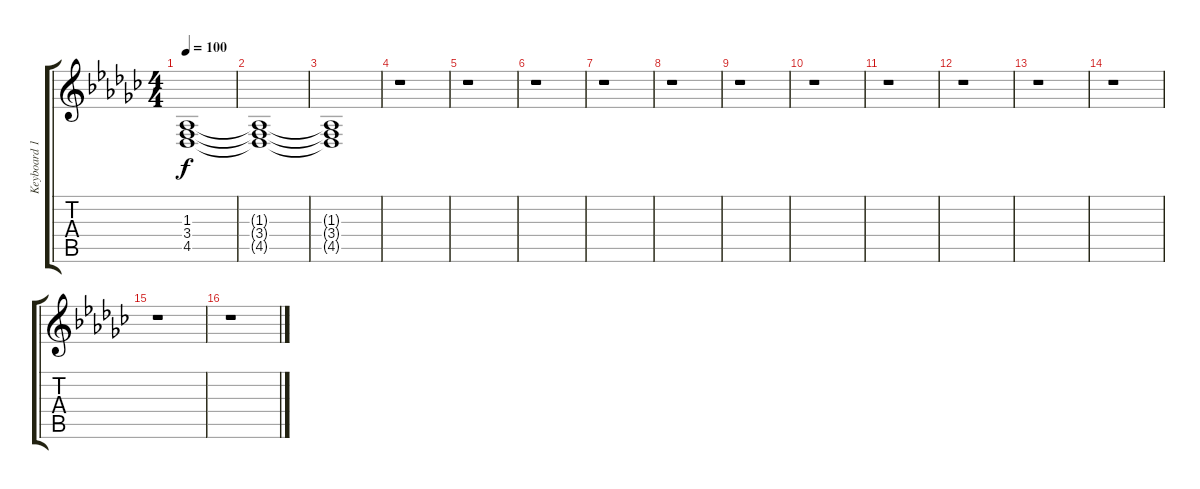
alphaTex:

\track ("Keyboard 1" "Keyboard 1") {instrument stringensemble1}
\staff {score tabs}
\tuning (E4 B3 G3 D3 A2 E2) {hide}
\ts (4 4)
\tempo 100
\clef g2
\ks gb
(1.3 3.4 4.5).1{dy f} |
(1.3{t} 3.4{t} 4.5{t}).1 |
(1.3{t} 3.4{t} 4.5{t}).1 |
r.1 |
r.1 |
r.1 |
r.1 |
r.1 |
r.1 |
r.1 |
r.1 |
r.1 |
r.1 |
r.1 |
r.1 |
r.1
